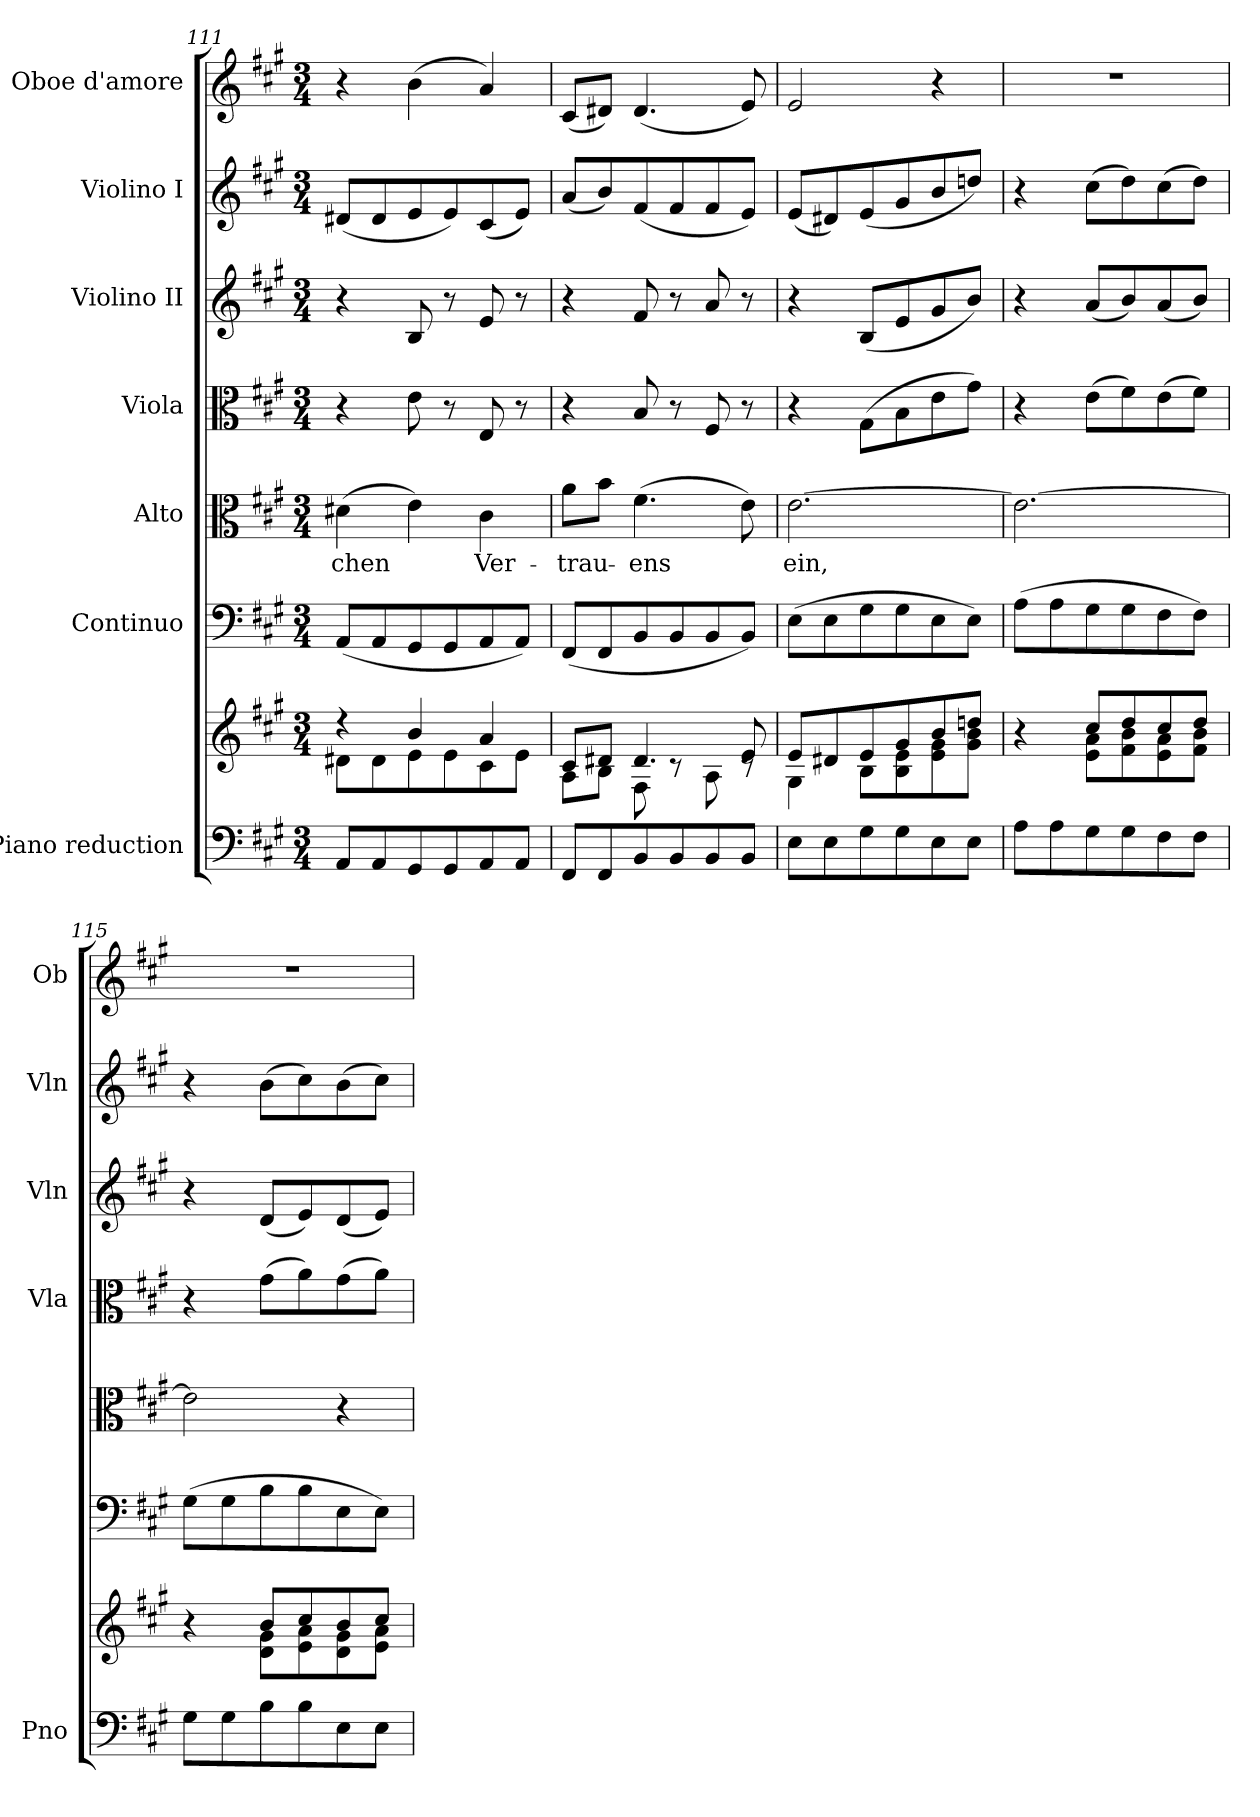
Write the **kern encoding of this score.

**kern	**kern	**kern	**kern	**text	**kern	**kern	**kern	**kern
*part7	*part7	*part6	*part5	*part5	*part4	*part3	*part2	*part1
*staff8	*staff7	*staff6	*staff5	*staff5	*staff4	*staff3	*staff2	*staff1
*I"Piano reduction	*	*I"Continuo	*I"Alto	*	*I"Viola	*I"Violino II	*I"Violino I	*I"Oboe d'amore
*I'Pno	*	*	*	*	*I'Vla	*I'Vln	*I'Vln	*I'Ob
*clefF4	*clefG2	*clefF4	*clefC3	*	*clefC3	*clefG2	*clefG2	*clefG2
*k[f#c#g#]	*k[f#c#g#]	*k[f#c#g#]	*k[f#c#g#]	*	*k[f#c#g#]	*k[f#c#g#]	*k[f#c#g#]	*k[f#c#g#]
*M3/4	*M3/4	*M3/4	*M3/4	*	*M3/4	*M3/4	*M3/4	*M3/4
=111	=111	=111	=111	=111	=111	=111	=111	=111
*	*^	*	*	*	*	*	*	*
!	!	!	!	!	!LO:LY:b	!	!	!	!
8AA/L	4r	8d#X\L	(<8AA/L	(>4d#X\	-chen	4r	4r	(<8d#X/L	4r
8AA/	.	8d#\	8AA/	.	.	.	.	8d#/	.
8GG#/	4b/	8e\	8GG#/	4e\)	.	8e\	8B/	8e/	(>4b\
8GG#/	.	8e\	8GG#/	.	.	8r	8r	8e/)	.
!	!	!	!	!	!LO:LY:b	!	!	!	!
8AA/	4a/	8c#\	8AA/	4c#\	Ver-	8E/	8e/	(<8c#/	4a/)
8AA/J	.	8e\J	8AA/J)	.	.	8r	8r	8e/J)	.
=112	=112	=112	=112	=112	=112	=112	=112	=112	=112
!	!	!	!	!	!LO:LY:b	!	!	!	!
8FF#/L	8c#/L	8A\L	(<8FF#/L	8a\L	-trau-	4r	4r	(<8a/L	(<8c#/L
8FF#/	8d#X/J	8B\J	8FF#/	8b\J	.	.	.	8b/)	8d#X/J)
!	!	!	!	!	!LO:LY:b	!	!	!	!
8BB/	4.d#/	8F#\	8BB/	(>4.f#\	-ens	8B/	8f#/	(<8f#/	(<4.d#/
8BB/	.	8rc	8BB/	.	.	8r	8r	8f#/	.
8BB/	.	8A\	8BB/	.	.	8F#/	8a/	8f#/	.
8BB/J	8e/	8rc	8BB/J)	8e\)	.	8r	8r	8e/J)	8e/)
!!LO:PB:g=z
=113	=113	=113	=113	=113	=113	=113	=113	=113	=113
!	!	!	!	!	!LO:LY:b	!	!	!	!
8E\L	8e/L	4G#\	(>8E\L	[2.e\	ein,	4r	4r	(<8e/L	2e/
8E\	8d#X/	.	8E\	.	.	.	.	8d#X/)	.
8G#\	8e/	8B\L	8G#\	.	.	(>8G#\L	(<8B/L	(<8e/	.
8G#\	8g#/	8B\ 8e\	8G#\	.	.	8B\	8e/	8g#/	.
8E\	8b/	8e\ 8g#\	8E\	.	.	8e\	8g#/	8b/	4r
8E\J	8ddn/J	8g#\ 8b\J	8E\J)	.	.	8g#\J)	8b/J)	8ddn/J)	.
=114	=114	=114	=114	=114	=114	=114	=114	=114	=114
8A\L	4r	4ryy	(>8A\L	2.e\_	.	4r	4r	4r	2.r
8A\	.	.	8A\	.	.	.	.	.	.
8G#\	8cc#/L	8e\ 8a\L	8G#\	.	.	(>8e\L	(<8a/L	(>8cc#\L	.
8G#\	8dd/	8f#\ 8b\	8G#\	.	.	8f#\)	8b/)	8dd\)	.
8F#\	8cc#/	8e\ 8a\	8F#\	.	.	(>8e\	(<8a/	(>8cc#\	.
8F#\J	8dd/J	8f#\ 8b\J	8F#\J)	.	.	8f#\J)	8b/J)	8dd\J)	.
=115	=115	=115	=115	=115	=115	=115	=115	=115	=115
8G#\L	4r	4ryy	(>8G#\L	2e\]	.	4r	4r	4r	2.r
8G#\	.	.	8G#\	.	.	.	.	.	.
8B\	8b/L	8d\ 8g#\L	8B\	.	.	(>8g#\L	(<8d/L	(>8b\L	.
8B\	8cc#/	8e\ 8a\	8B\	.	.	8a\)	8e/)	8cc#\)	.
8E\	8b/	8d\ 8g#\	8E\	4r	.	(>8g#\	(<8d/	(>8b\	.
8E\J	8cc#/J	8e\ 8a\J	8E\J)	.	.	8a\J)	8e/J)	8cc#\J)	.
*	*v	*v	*	*	*	*	*	*	*
=	=	=	=	=	=	=	=	=
*-	*-	*-	*-	*-	*-	*-	*-	*-
